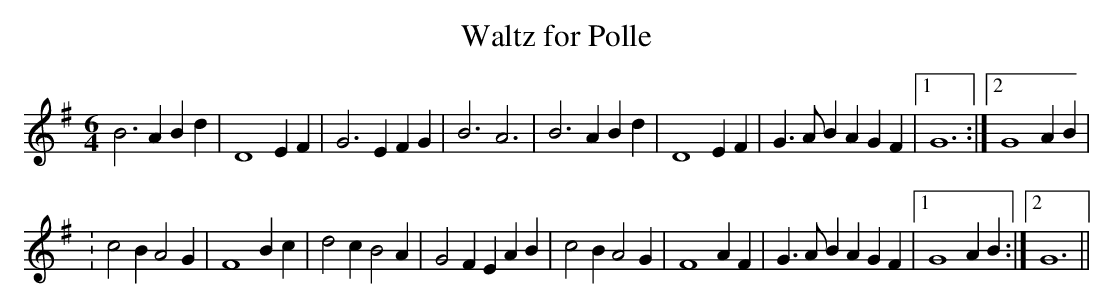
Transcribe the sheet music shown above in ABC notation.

X:1
T:Waltz for Polle
L:1/4
M:6/4
K:G
B3 ABd|D4EF|G3 EFG|B3A3|B3ABd|D4EF|G>AB AGF|1G6:|2G4AB|
:c2B A2G|F4Bc|d2cB2A|G2F EAB|c2B A2G|F4AF|G>AB AGF|1G4AB:|2G6||
